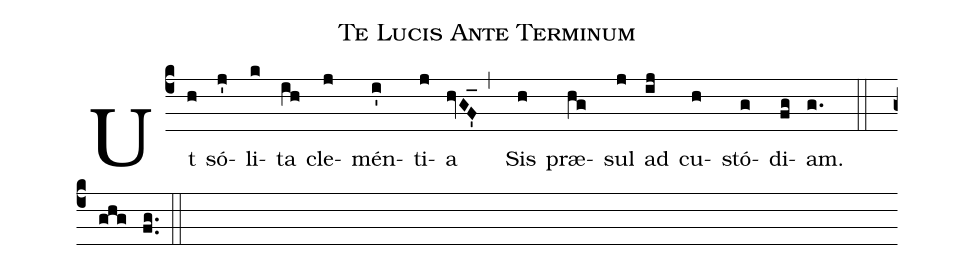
name: Te Lucis Ante Terminum;
def-m1: \grealign;
%%
(c4)
Ut([em1]h) só-([em1]j') li-([em1]k) ta([em1]ih) cle-([em1]j) mén-([em1]i') ti-([em1]j) a([em1]hvGF_1') ([em1],)
Sis([em1]h) præ-([em1]hg) sul([em1]j) ad([em1]ij) cu-([em1]h) stó-([em1]g) di-([em1]fg) am.([em1]g.) ([em1]::)

([em1]ghg)([em1]fg..) (::)
